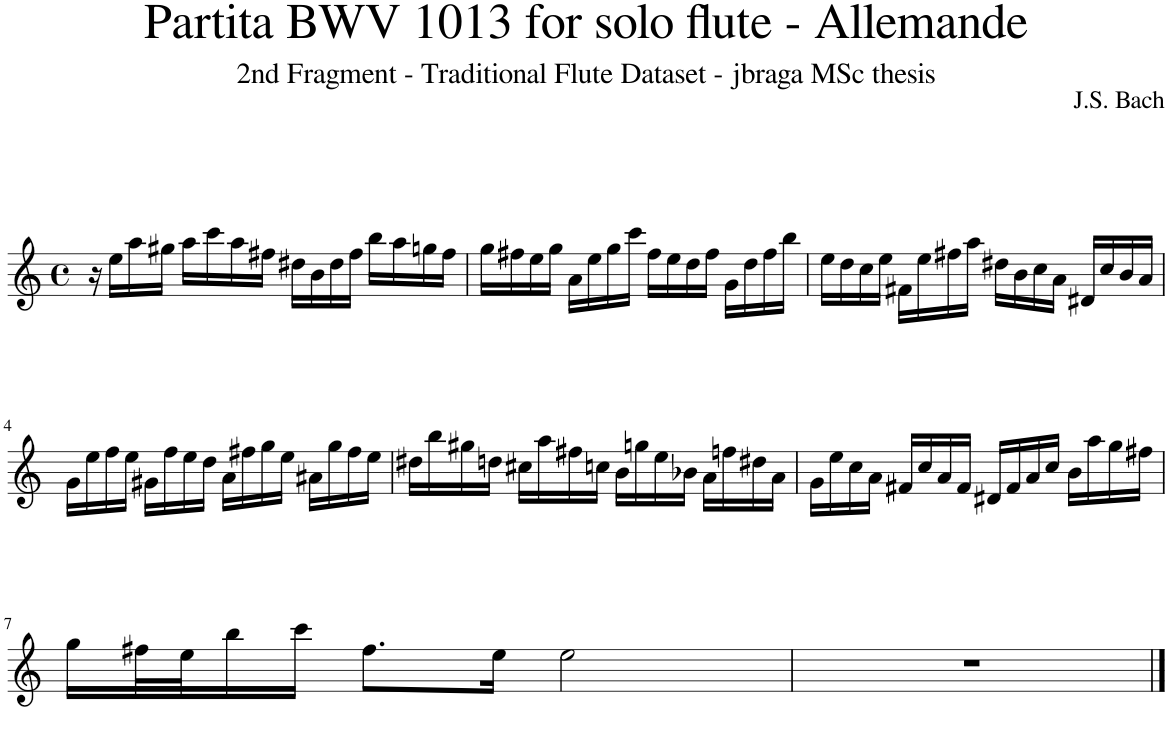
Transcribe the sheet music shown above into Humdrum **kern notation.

**kern
*part1
*staff1
*I"Piano
*I'Pno.
*clefG2
*k[]
*M4/4
*met(c)
=1
16r
16ee\LL
16aa\
16gg#X\JJ
16aa\LL
16ccc\
16aa\
16ff#X\JJ
16dd#X\LL
16b\
16dd#\
16ff#\JJ
16bb\LL
16aa\
16ggn\
16ff#\JJ
=2
16gg\LL
16ff#X\
16ee\
16gg\JJ
16a\LL
16ee\
16gg\
16ccc\JJ
16ff#\LL
16ee\
16dd\
16ff#\JJ
16g\LL
16dd\
16ff#\
16bb\JJ
=3
16ee\LL
16dd\
16cc\
16ee\JJ
16f#X\LL
16ee\
16ff#X\
16aa\JJ
16dd#X\LL
16b\
16cc\
16a\JJ
16d#X/LL
16cc/
16b/
16a/JJ
!!LO:LB:g=z
=4
16g\LL
16ee\
16ff\
16ee\JJ
16g#X\LL
16ff\
16ee\
16dd\JJ
16a\LL
16ff#X\
16gg\
16ee\JJ
16a#X\LL
16gg\
16ff#\
16ee\JJ
=5
16dd#X\LL
16bb\
16gg#X\
16ddn\JJ
16cc#X\LL
16aa\
16ff#X\
16ccn\JJ
16b\LL
16ggn\
16ee\
16b-X\JJ
16a\LL
16ffn\
16dd#X\
16a\JJ
=6
16g\LL
16ee\
16cc\
16a\JJ
16f#X/LL
16cc/
16a/
16f#/JJ
16d#X/LL
16f#/
16a/
16cc/JJ
16b\LL
16aa\
16gg\
16ff#X\JJ
!!LO:LB:g=z
=7
16gg\LL
32ff#X\L
32ee\J
16bb\
16ccc\JJ
8.ff#\L
16ee\Jk
2ee\
=8
1r
==
*-
